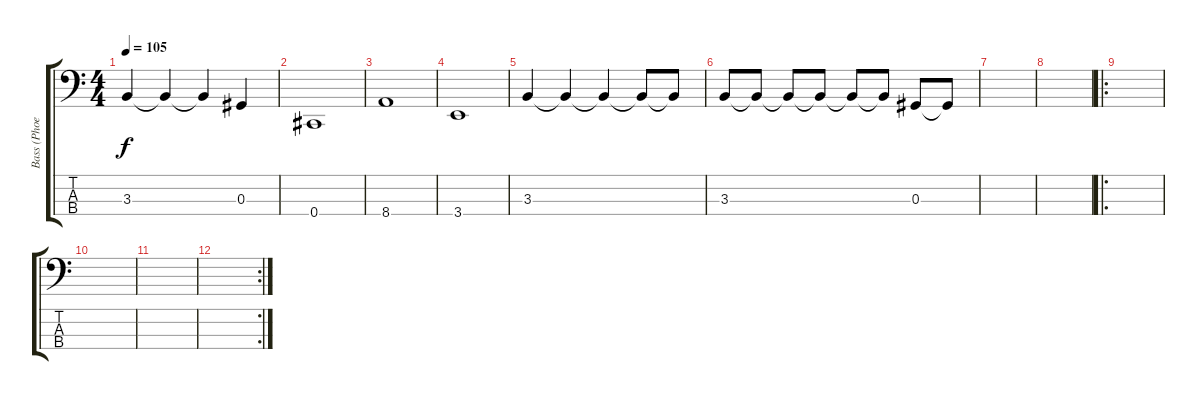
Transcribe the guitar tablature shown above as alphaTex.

\track ("Bass (Phoenix)" "Bass (Phoe") {instrument electricbassfinger}
\staff {score tabs}
\tuning (Gb2 Db2 Ab1 Db1) {hide}
\ts (4 4)
\tempo 105
\clef f4
\ks c
3.3.4{dy f} 3.3{t}.4 3.3{t}.4 0.3.4 |
0.4.1 |
8.4.1 |
3.4.1 |
3.3.4 3.3{t}.4 3.3{t}.4 3.3{t}.8 3.3{t}.8 |
3.3.8 3.3{t}.8 3.3{t}.8 3.3{t}.8 3.3{t}.8 3.3{t}.8 0.3.8 0.3{t}.8 |
|
|
\ro
|
|
|
\rc 2
